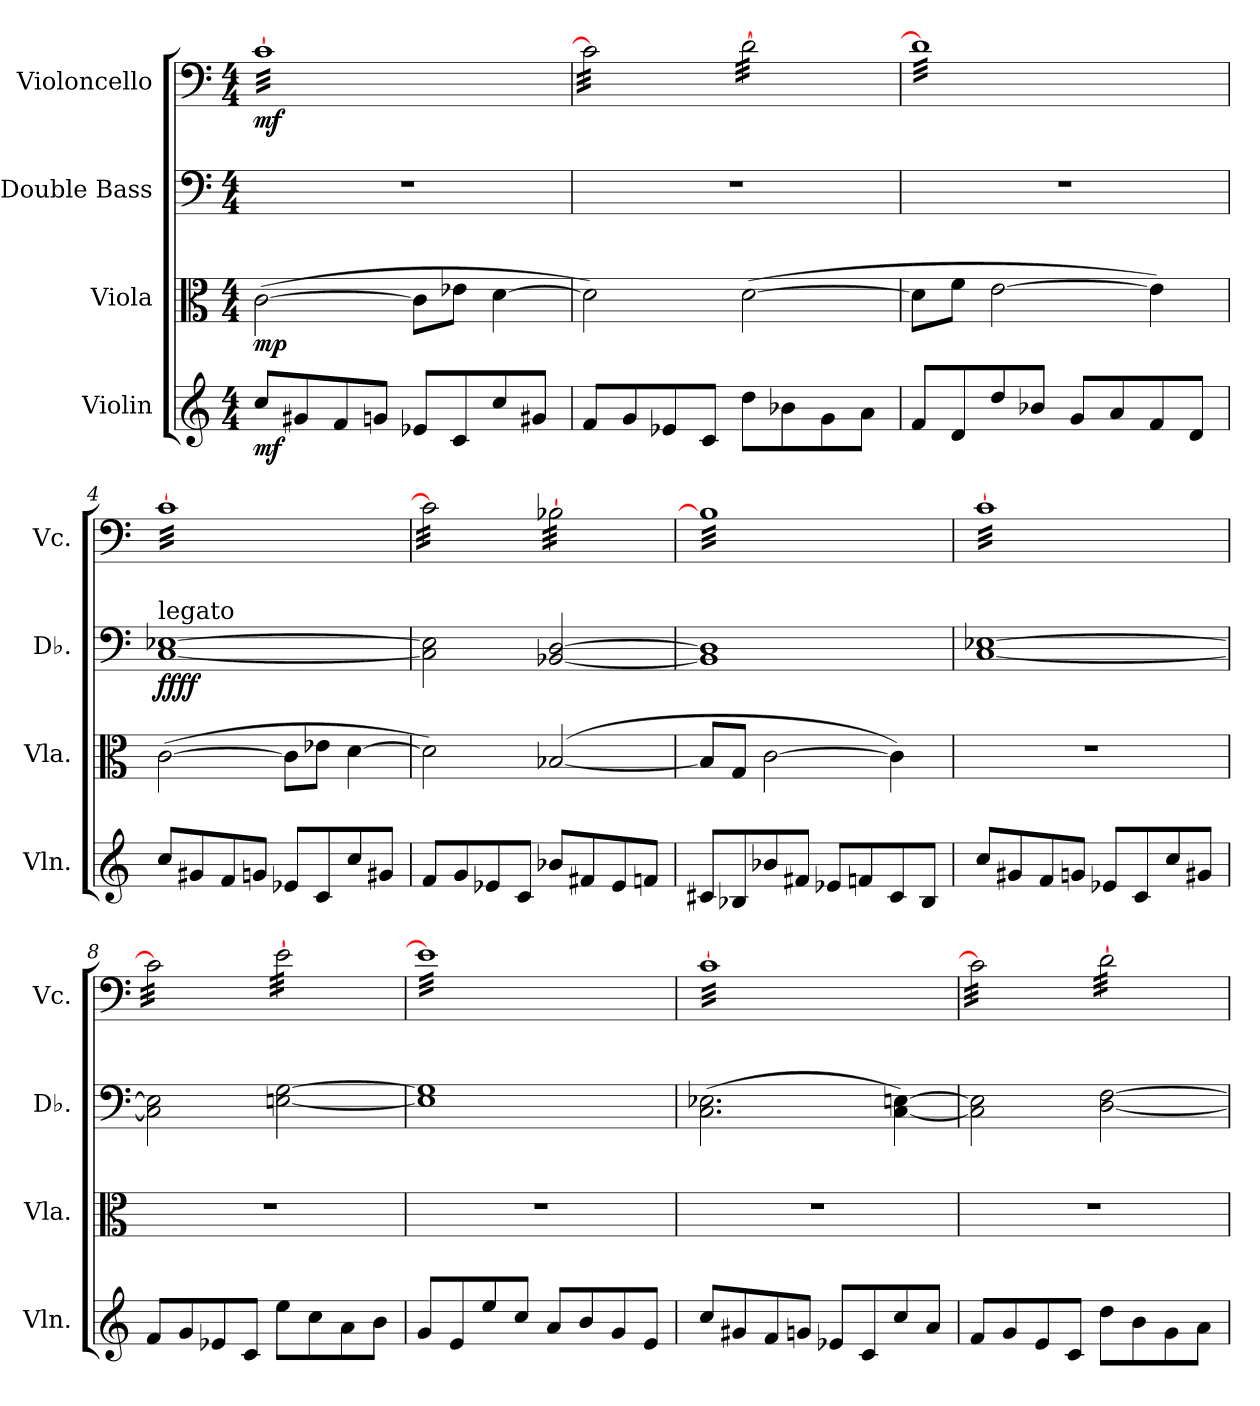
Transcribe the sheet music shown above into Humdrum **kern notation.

**kern	**dynam	**kern	**dynam	**kern	**dynam	**kern	**dynam
*part4	*part4	*part3	*part3	*part2	*part2	*part1	*part1
*staff4	*staff4	*staff3	*staff3	*staff2	*staff2	*staff1	*staff1
*I"Violin	*	*I"Viola	*	*I"Double Bass	*	*I"Violoncello	*
*I'Vln.	*	*I'Vla.	*	*I'Db.	*	*I'Vc.	*
*clefG2	*	*clefC3	*	*clefF4	*	*clefF4	*
*	*	*	*	*ITrd7c12	*	*	*
*k[]	*	*k[]	*	*k[]	*	*k[]	*
*M4/4	*	*M4/4	*	*M4/4	*	*M4/4	*
*MM80	*	*MM80	*	*MM80	*	*MM80	*
=1	=1	=1	=1	=1	=1	=1	=1
!	!LO:DY:b	!	!LO:DY:b	!	!	!	!LO:DY:b
*	*	*	*	*	*	*tremolo	*
8cc/L	mf	([2c\	mp	1r	.	[32cLLL	mf
.	.	.	.	.	.	32c	.
.	.	.	.	.	.	32c	.
.	.	.	.	.	.	32c	.
8g#X/	.	.	.	.	.	32c	.
.	.	.	.	.	.	32c	.
.	.	.	.	.	.	32c	.
.	.	.	.	.	.	32c	.
8f/	.	.	.	.	.	32c	.
.	.	.	.	.	.	32c	.
.	.	.	.	.	.	32c	.
.	.	.	.	.	.	32c	.
8gn/J	.	.	.	.	.	32c	.
.	.	.	.	.	.	32c	.
.	.	.	.	.	.	32c	.
.	.	.	.	.	.	32c	.
8e-X/L	.	8c\L]	.	.	.	32c	.
.	.	.	.	.	.	32c	.
.	.	.	.	.	.	32c	.
.	.	.	.	.	.	32c	.
8c/	.	8e-X\J	.	.	.	32c	.
.	.	.	.	.	.	32c	.
.	.	.	.	.	.	32c	.
.	.	.	.	.	.	32c	.
8cc/	.	[4d\	.	.	.	32c	.
.	.	.	.	.	.	32c	.
.	.	.	.	.	.	32c	.
.	.	.	.	.	.	32c	.
8g#X/J	.	.	.	.	.	32c	.
.	.	.	.	.	.	32c	.
.	.	.	.	.	.	32c	.
.	.	.	.	.	.	32cJJJ	.
=2	=2	=2	=2	=2	=2	=2	=2
8f/L	.	2d\])	.	1r	.	32c\]LLL	.
.	.	.	.	.	.	32c\	.
.	.	.	.	.	.	32c\	.
.	.	.	.	.	.	32c\	.
8g/	.	.	.	.	.	32c\	.
.	.	.	.	.	.	32c\	.
.	.	.	.	.	.	32c\	.
.	.	.	.	.	.	32c\	.
8e-X/	.	.	.	.	.	32c\	.
.	.	.	.	.	.	32c\	.
.	.	.	.	.	.	32c\	.
.	.	.	.	.	.	32c\	.
8c/J	.	.	.	.	.	32c\	.
.	.	.	.	.	.	32c\	.
.	.	.	.	.	.	32c\	.
.	.	.	.	.	.	32c\JJJ	.
8dd\L	.	([2d\	.	.	.	[32d\LLL	.
.	.	.	.	.	.	32d\	.
.	.	.	.	.	.	32d\	.
.	.	.	.	.	.	32d\	.
8b-X\	.	.	.	.	.	32d\	.
.	.	.	.	.	.	32d\	.
.	.	.	.	.	.	32d\	.
.	.	.	.	.	.	32d\	.
8g\	.	.	.	.	.	32d\	.
.	.	.	.	.	.	32d\	.
.	.	.	.	.	.	32d\	.
.	.	.	.	.	.	32d\	.
8a\J	.	.	.	.	.	32d\	.
.	.	.	.	.	.	32d\	.
.	.	.	.	.	.	32d\	.
.	.	.	.	.	.	32d\JJJ	.
=3	=3	=3	=3	=3	=3	=3	=3
8f/L	.	8d\L]	.	1r	.	32d]LLL	.
.	.	.	.	.	.	32d	.
.	.	.	.	.	.	32d	.
.	.	.	.	.	.	32d	.
8d/	.	8f\J	.	.	.	32d	.
.	.	.	.	.	.	32d	.
.	.	.	.	.	.	32d	.
.	.	.	.	.	.	32d	.
8dd/	.	[2e\	.	.	.	32d	.
.	.	.	.	.	.	32d	.
.	.	.	.	.	.	32d	.
.	.	.	.	.	.	32d	.
8b-X/J	.	.	.	.	.	32d	.
.	.	.	.	.	.	32d	.
.	.	.	.	.	.	32d	.
.	.	.	.	.	.	32d	.
8g/L	.	.	.	.	.	32d	.
.	.	.	.	.	.	32d	.
.	.	.	.	.	.	32d	.
.	.	.	.	.	.	32d	.
8a/	.	.	.	.	.	32d	.
.	.	.	.	.	.	32d	.
.	.	.	.	.	.	32d	.
.	.	.	.	.	.	32d	.
8f/	.	4e\])	.	.	.	32d	.
.	.	.	.	.	.	32d	.
.	.	.	.	.	.	32d	.
.	.	.	.	.	.	32d	.
8d/J	.	.	.	.	.	32d	.
.	.	.	.	.	.	32d	.
.	.	.	.	.	.	32d	.
.	.	.	.	.	.	32dJJJ	.
!!LO:LB:g=z
=4	=4	=4	=4	=4	=4	=4	=4
!	!	!	!	!LO:TX:a:t=legato	!	!	!
!	!	!	!	!	!LO:DY:b	!	!
!	!	!	!	!	!LO:DY:n=1:b	!	!
8cc/L	.	([2c\	.	[1CC [1EE-X	ff ff	[32cLLL	.
.	.	.	.	.	.	32c	.
.	.	.	.	.	.	32c	.
.	.	.	.	.	.	32c	.
8g#X/	.	.	.	.	.	32c	.
.	.	.	.	.	.	32c	.
.	.	.	.	.	.	32c	.
.	.	.	.	.	.	32c	.
8f/	.	.	.	.	.	32c	.
.	.	.	.	.	.	32c	.
.	.	.	.	.	.	32c	.
.	.	.	.	.	.	32c	.
8gn/J	.	.	.	.	.	32c	.
.	.	.	.	.	.	32c	.
.	.	.	.	.	.	32c	.
.	.	.	.	.	.	32c	.
8e-X/L	.	8c\L]	.	.	.	32c	.
.	.	.	.	.	.	32c	.
.	.	.	.	.	.	32c	.
.	.	.	.	.	.	32c	.
8c/	.	8e-X\J	.	.	.	32c	.
.	.	.	.	.	.	32c	.
.	.	.	.	.	.	32c	.
.	.	.	.	.	.	32c	.
8cc/	.	[4d\	.	.	.	32c	.
.	.	.	.	.	.	32c	.
.	.	.	.	.	.	32c	.
.	.	.	.	.	.	32c	.
8g#X/J	.	.	.	.	.	32c	.
.	.	.	.	.	.	32c	.
.	.	.	.	.	.	32c	.
.	.	.	.	.	.	32cJJJ	.
=5	=5	=5	=5	=5	=5	=5	=5
8f/L	.	2d\])	.	2CC\] 2EE-\]	.	32c\]LLL	.
.	.	.	.	.	.	32c\	.
.	.	.	.	.	.	32c\	.
.	.	.	.	.	.	32c\	.
8g/	.	.	.	.	.	32c\	.
.	.	.	.	.	.	32c\	.
.	.	.	.	.	.	32c\	.
.	.	.	.	.	.	32c\	.
8e-X/	.	.	.	.	.	32c\	.
.	.	.	.	.	.	32c\	.
.	.	.	.	.	.	32c\	.
.	.	.	.	.	.	32c\	.
8c/J	.	.	.	.	.	32c\	.
.	.	.	.	.	.	32c\	.
.	.	.	.	.	.	32c\	.
.	.	.	.	.	.	32c\JJJ	.
8b-X/L	.	([2B-X/	.	[2BBB-X/ [2DD/	.	[32B-X\LLL	.
.	.	.	.	.	.	32B-X\	.
.	.	.	.	.	.	32B-X\	.
.	.	.	.	.	.	32B-X\	.
8f#X/	.	.	.	.	.	32B-X\	.
.	.	.	.	.	.	32B-X\	.
.	.	.	.	.	.	32B-X\	.
.	.	.	.	.	.	32B-X\	.
8e-/	.	.	.	.	.	32B-X\	.
.	.	.	.	.	.	32B-X\	.
.	.	.	.	.	.	32B-X\	.
.	.	.	.	.	.	32B-X\	.
8fn/J	.	.	.	.	.	32B-X\	.
.	.	.	.	.	.	32B-X\	.
.	.	.	.	.	.	32B-X\	.
.	.	.	.	.	.	32B-X\JJJ	.
=6	=6	=6	=6	=6	=6	=6	=6
8c#X/L	.	8B-/L]	.	1BBB-] 1DD]	.	32B-]LLL	.
.	.	.	.	.	.	32B-	.
.	.	.	.	.	.	32B-	.
.	.	.	.	.	.	32B-	.
8B-X/	.	8G/J	.	.	.	32B-	.
.	.	.	.	.	.	32B-	.
.	.	.	.	.	.	32B-	.
.	.	.	.	.	.	32B-	.
8b-X/	.	[2c\	.	.	.	32B-	.
.	.	.	.	.	.	32B-	.
.	.	.	.	.	.	32B-	.
.	.	.	.	.	.	32B-	.
8f#X/J	.	.	.	.	.	32B-	.
.	.	.	.	.	.	32B-	.
.	.	.	.	.	.	32B-	.
.	.	.	.	.	.	32B-	.
8e-X/L	.	.	.	.	.	32B-	.
.	.	.	.	.	.	32B-	.
.	.	.	.	.	.	32B-	.
.	.	.	.	.	.	32B-	.
8fn/	.	.	.	.	.	32B-	.
.	.	.	.	.	.	32B-	.
.	.	.	.	.	.	32B-	.
.	.	.	.	.	.	32B-	.
8c#/	.	4c\])	.	.	.	32B-	.
.	.	.	.	.	.	32B-	.
.	.	.	.	.	.	32B-	.
.	.	.	.	.	.	32B-	.
8B-/J	.	.	.	.	.	32B-	.
.	.	.	.	.	.	32B-	.
.	.	.	.	.	.	32B-	.
.	.	.	.	.	.	32B-JJJ	.
!!LO:PB:g=z
=7	=7	=7	=7	=7	=7	=7	=7
8cc/L	.	1r	.	[1CC [1EE-X	.	[32cLLL	.
.	.	.	.	.	.	32c	.
.	.	.	.	.	.	32c	.
.	.	.	.	.	.	32c	.
8g#X/	.	.	.	.	.	32c	.
.	.	.	.	.	.	32c	.
.	.	.	.	.	.	32c	.
.	.	.	.	.	.	32c	.
8f/	.	.	.	.	.	32c	.
.	.	.	.	.	.	32c	.
.	.	.	.	.	.	32c	.
.	.	.	.	.	.	32c	.
8gn/J	.	.	.	.	.	32c	.
.	.	.	.	.	.	32c	.
.	.	.	.	.	.	32c	.
.	.	.	.	.	.	32c	.
8e-X/L	.	.	.	.	.	32c	.
.	.	.	.	.	.	32c	.
.	.	.	.	.	.	32c	.
.	.	.	.	.	.	32c	.
8c/	.	.	.	.	.	32c	.
.	.	.	.	.	.	32c	.
.	.	.	.	.	.	32c	.
.	.	.	.	.	.	32c	.
8cc/	.	.	.	.	.	32c	.
.	.	.	.	.	.	32c	.
.	.	.	.	.	.	32c	.
.	.	.	.	.	.	32c	.
8g#X/J	.	.	.	.	.	32c	.
.	.	.	.	.	.	32c	.
.	.	.	.	.	.	32c	.
.	.	.	.	.	.	32cJJJ	.
=8	=8	=8	=8	=8	=8	=8	=8
8f/L	.	1r	.	2CC\] 2EE-\]	.	32c\]LLL	.
.	.	.	.	.	.	32c\	.
.	.	.	.	.	.	32c\	.
.	.	.	.	.	.	32c\	.
8g/	.	.	.	.	.	32c\	.
.	.	.	.	.	.	32c\	.
.	.	.	.	.	.	32c\	.
.	.	.	.	.	.	32c\	.
8e-X/	.	.	.	.	.	32c\	.
.	.	.	.	.	.	32c\	.
.	.	.	.	.	.	32c\	.
.	.	.	.	.	.	32c\	.
8c/J	.	.	.	.	.	32c\	.
.	.	.	.	.	.	32c\	.
.	.	.	.	.	.	32c\	.
.	.	.	.	.	.	32c\JJJ	.
8ee\L	.	.	.	[2EEn\ [2GG\	.	[32e\LLL	.
.	.	.	.	.	.	32e\	.
.	.	.	.	.	.	32e\	.
.	.	.	.	.	.	32e\	.
8cc\	.	.	.	.	.	32e\	.
.	.	.	.	.	.	32e\	.
.	.	.	.	.	.	32e\	.
.	.	.	.	.	.	32e\	.
8a\	.	.	.	.	.	32e\	.
.	.	.	.	.	.	32e\	.
.	.	.	.	.	.	32e\	.
.	.	.	.	.	.	32e\	.
8b\J	.	.	.	.	.	32e\	.
.	.	.	.	.	.	32e\	.
.	.	.	.	.	.	32e\	.
.	.	.	.	.	.	32e\JJJ	.
=9	=9	=9	=9	=9	=9	=9	=9
8g/L	.	1r	.	1EE] 1GG]	.	32e]LLL	.
.	.	.	.	.	.	32e	.
.	.	.	.	.	.	32e	.
.	.	.	.	.	.	32e	.
8e/	.	.	.	.	.	32e	.
.	.	.	.	.	.	32e	.
.	.	.	.	.	.	32e	.
.	.	.	.	.	.	32e	.
8ee/	.	.	.	.	.	32e	.
.	.	.	.	.	.	32e	.
.	.	.	.	.	.	32e	.
.	.	.	.	.	.	32e	.
8cc/J	.	.	.	.	.	32e	.
.	.	.	.	.	.	32e	.
.	.	.	.	.	.	32e	.
.	.	.	.	.	.	32e	.
8a/L	.	.	.	.	.	32e	.
.	.	.	.	.	.	32e	.
.	.	.	.	.	.	32e	.
.	.	.	.	.	.	32e	.
8b/	.	.	.	.	.	32e	.
.	.	.	.	.	.	32e	.
.	.	.	.	.	.	32e	.
.	.	.	.	.	.	32e	.
8g/	.	.	.	.	.	32e	.
.	.	.	.	.	.	32e	.
.	.	.	.	.	.	32e	.
.	.	.	.	.	.	32e	.
8e/J	.	.	.	.	.	32e	.
.	.	.	.	.	.	32e	.
.	.	.	.	.	.	32e	.
.	.	.	.	.	.	32eJJJ	.
=10	=10	=10	=10	=10	=10	=10	=10
8cc/L	.	1r	.	(2.CC\ 2.EE-X\	.	[32cLLL	.
.	.	.	.	.	.	32c	.
.	.	.	.	.	.	32c	.
.	.	.	.	.	.	32c	.
8g#X/	.	.	.	.	.	32c	.
.	.	.	.	.	.	32c	.
.	.	.	.	.	.	32c	.
.	.	.	.	.	.	32c	.
8f/	.	.	.	.	.	32c	.
.	.	.	.	.	.	32c	.
.	.	.	.	.	.	32c	.
.	.	.	.	.	.	32c	.
8gn/J	.	.	.	.	.	32c	.
.	.	.	.	.	.	32c	.
.	.	.	.	.	.	32c	.
.	.	.	.	.	.	32c	.
8e-X/L	.	.	.	.	.	32c	.
.	.	.	.	.	.	32c	.
.	.	.	.	.	.	32c	.
.	.	.	.	.	.	32c	.
8c/	.	.	.	.	.	32c	.
.	.	.	.	.	.	32c	.
.	.	.	.	.	.	32c	.
.	.	.	.	.	.	32c	.
8cc/	.	.	.	[4CC\ [4EEn\)	.	32c	.
.	.	.	.	.	.	32c	.
.	.	.	.	.	.	32c	.
.	.	.	.	.	.	32c	.
8a/J	.	.	.	.	.	32c	.
.	.	.	.	.	.	32c	.
.	.	.	.	.	.	32c	.
.	.	.	.	.	.	32cJJJ	.
!!LO:LB:g=z
=11	=11	=11	=11	=11	=11	=11	=11
8f/L	.	1r	.	2CC\] 2EE\]	.	32c\]LLL	.
.	.	.	.	.	.	32c\	.
.	.	.	.	.	.	32c\	.
.	.	.	.	.	.	32c\	.
8g/	.	.	.	.	.	32c\	.
.	.	.	.	.	.	32c\	.
.	.	.	.	.	.	32c\	.
.	.	.	.	.	.	32c\	.
8e/	.	.	.	.	.	32c\	.
.	.	.	.	.	.	32c\	.
.	.	.	.	.	.	32c\	.
.	.	.	.	.	.	32c\	.
8c/J	.	.	.	.	.	32c\	.
.	.	.	.	.	.	32c\	.
.	.	.	.	.	.	32c\	.
.	.	.	.	.	.	32c\JJJ	.
8dd\L	.	.	.	[2DD\ [2FF\	.	[32d\LLL	.
.	.	.	.	.	.	32d\	.
.	.	.	.	.	.	32d\	.
.	.	.	.	.	.	32d\	.
8b\	.	.	.	.	.	32d\	.
.	.	.	.	.	.	32d\	.
.	.	.	.	.	.	32d\	.
.	.	.	.	.	.	32d\	.
8g\	.	.	.	.	.	32d\	.
.	.	.	.	.	.	32d\	.
.	.	.	.	.	.	32d\	.
.	.	.	.	.	.	32d\	.
8a\J	.	.	.	.	.	32d\	.
.	.	.	.	.	.	32d\	.
.	.	.	.	.	.	32d\	.
.	.	.	.	.	.	32d\JJJ	.
*	*	*	*	*	*	*Xtremolo	*
=	=	=	=	=	=	=	=
*-	*-	*-	*-	*-	*-	*-	*-
